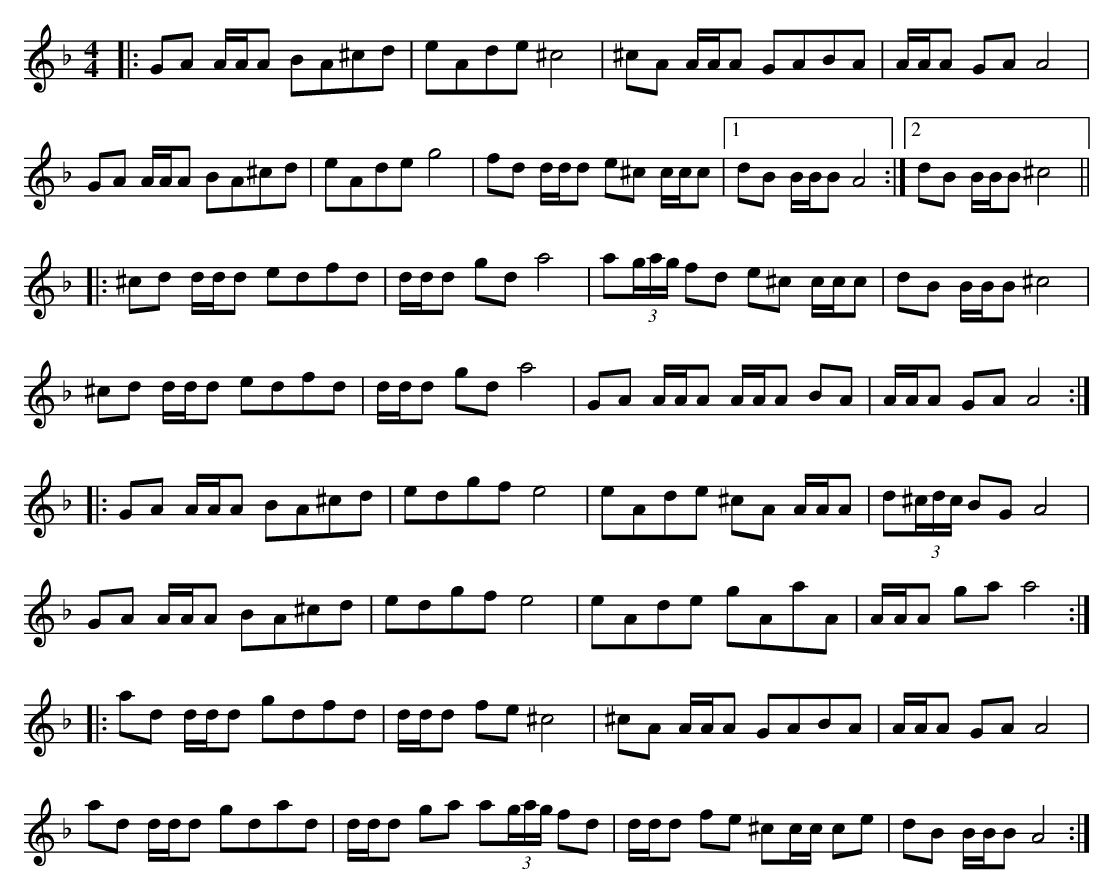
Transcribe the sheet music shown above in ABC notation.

X:1
M:4/4
K:Dmin
|:GA A/A/A BA^cd|eAde ^c4|^cA A/A/A GABA|A/A/A GA A4|
GA A/A/A BA^cd|eAde g4|fd d/d/d e^c c/c/c|1 dB B/B/B A4:|2 dB B/B/B ^c4||
|:^cd d/d/d edfd|d/d/d gd a4|a(3g/a/g/ fd e^c c/c/c|dB B/B/B ^c4|
^cd d/d/d edfd|d/d/d gd a4|GA A/A/A A/A/A BA|A/A/A GA A4:|
|:GA A/A/A BA^cd|edgf e4|eAde ^cA A/A/A|d(3^c/d/c/ BG A4|
GA A/A/A BA^cd|edgf e4|eAde gAaA|A/A/A ga a4:|
|:ad d/d/d gdfd|d/d/d fe ^c4|^cA A/A/A GABA|A/A/A GA A4|
ad d/d/d gdad|d/d/d ga a(3g/a/g/ fd|d/d/d fe ^cc/c/ ce|dB B/B/B A4:|
